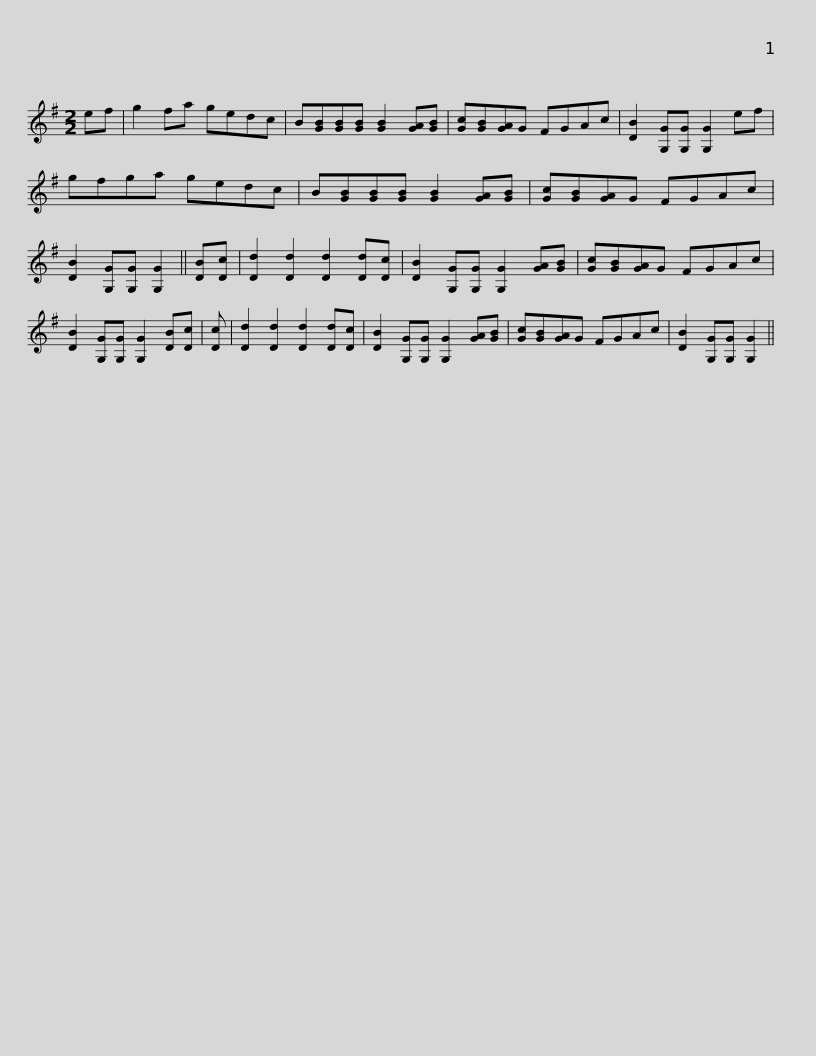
X:1
L:1/8
M:2/2
I:linebreak $
K:G
V:1 treble
V:1
 ef | g2 fa gedc | B[GB][GB][GB] [GB]2 [GA][GB] | [Gc][GB][GA]G FGAc | [DB]2 [G,G][G,G] [G,G]2 ef | %5
 gfga gedc |$ B[GB][GB][GB] [GB]2 [GA][GB] | [Gc][GB][GA]G FGAc | [DB]2 [G,G][G,G] [G,G]2 || [DB][Dc] | %10
 [Dd]2 [Dd]2 [Dd]2 [Dd][Dc] | [DB]2 [G,G][G,G] [G,G]2 [GA][GB] | [Gc][GB][GA]G FGAc |$ [DB]2 [G,G][G,G] [G,G]2 [DB][Dc] | [Dc] | %15
 [Dd]2 [Dd]2 [Dd]2 [Dd][Dc] | [DB]2 [G,G][G,G] [G,G]2 [GA][GB] | [Gc][GB][GA]G FGAc | [DB]2 [G,G][G,G] [G,G]2 || %19
